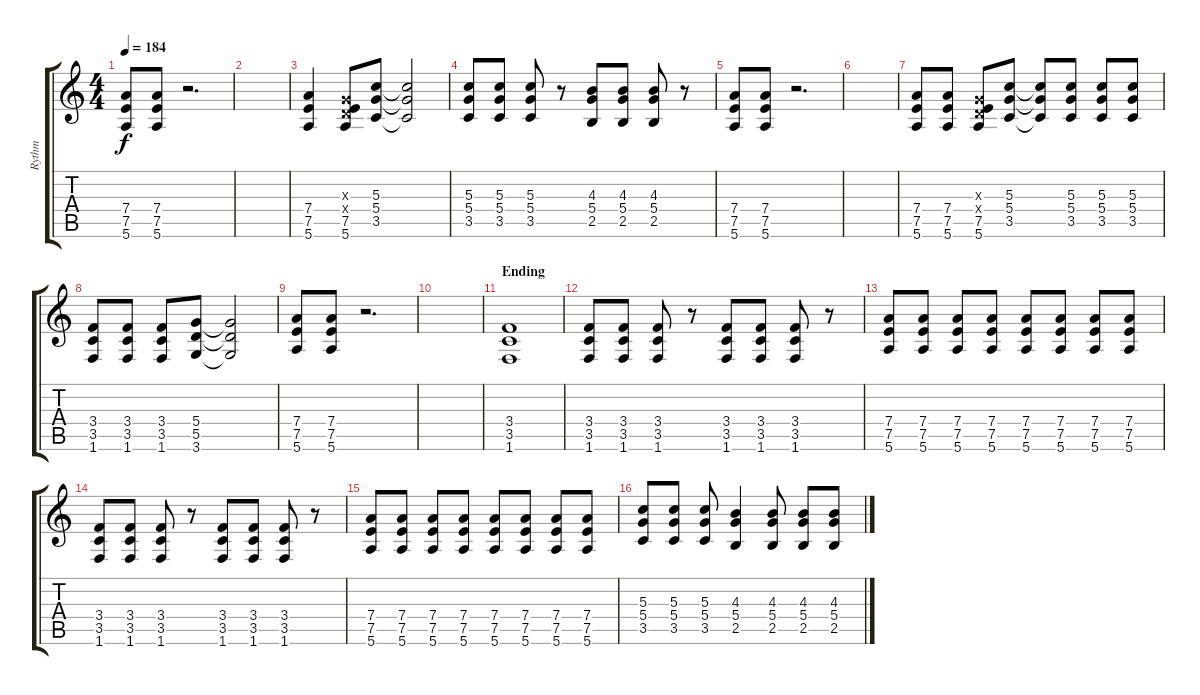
\track ("Rythm" "Rythm") {instrument distortionguitar}
\staff {score tabs}
\tuning (E4 B3 G3 D3 A2 E2) {hide}
\ts (4 4)
\tempo 184
\clef g2
\ks c
(7.4 7.5 5.6).8{dy f} (7.4 7.5 5.6).8 r.2{d} |
|
(7.4 7.5 5.6).4 (0.3{x} 0.4{x} 7.5 5.6).8 (5.3 5.4 3.5).8 (5.3{t} 5.4{t} 3.5{t}).2 |
(5.3 5.4 3.5).8 (5.3 5.4 3.5).8 (5.3 5.4 3.5).8 r.8 (4.3 5.4 2.5).8 (4.3 5.4 2.5).8 (4.3 5.4 2.5).8 r.8 |
(7.4 7.5 5.6).8 (7.4 7.5 5.6).8 r.2{d} |
|
(7.4 7.5 5.6).8 (7.4 7.5 5.6).8 (0.3{x} 0.4{x} 7.5 5.6).8 (5.3 5.4 3.5).8 (5.3{t} 5.4{t} 3.5{t}).8 (5.3 5.4 3.5).8 (5.3 5.4 3.5).8 (5.3 5.4 3.5).8 |
(3.4 3.5 1.6).8 (3.4 3.5 1.6).8 (3.4 3.5 1.6).8 (5.4 5.5 3.6).8 (5.4{t} 5.5{t} 3.6{t}).2 |
(7.4 7.5 5.6).8 (7.4 7.5 5.6).8 r.2{d} |
|
\section ("" "Ending")
(3.4 3.5 1.6).1 |
(3.4 3.5 1.6).8 (3.4 3.5 1.6).8 (3.4 3.5 1.6).8 r.8 (3.4 3.5 1.6).8 (3.4 3.5 1.6).8 (3.4 3.5 1.6).8 r.8 |
(7.4 7.5 5.6).8 (7.4 7.5 5.6).8 (7.4 7.5 5.6).8 (7.4 7.5 5.6).8 (7.4 7.5 5.6).8 (7.4 7.5 5.6).8 (7.4 7.5 5.6).8 (7.4 7.5 5.6).8 |
(3.4 3.5 1.6).8 (3.4 3.5 1.6).8 (3.4 3.5 1.6).8 r.8 (3.4 3.5 1.6).8 (3.4 3.5 1.6).8 (3.4 3.5 1.6).8 r.8 |
(7.4 7.5 5.6).8 (7.4 7.5 5.6).8 (7.4 7.5 5.6).8 (7.4 7.5 5.6).8 (7.4 7.5 5.6).8 (7.4 7.5 5.6).8 (7.4 7.5 5.6).8 (7.4 7.5 5.6).8 |
(5.3 5.4 3.5).8 (5.3 5.4 3.5).8 (5.3 5.4 3.5).8 (4.3 5.4 2.5).4 (4.3 5.4 2.5).8 (4.3 5.4 2.5).8 (4.3 5.4 2.5).8
